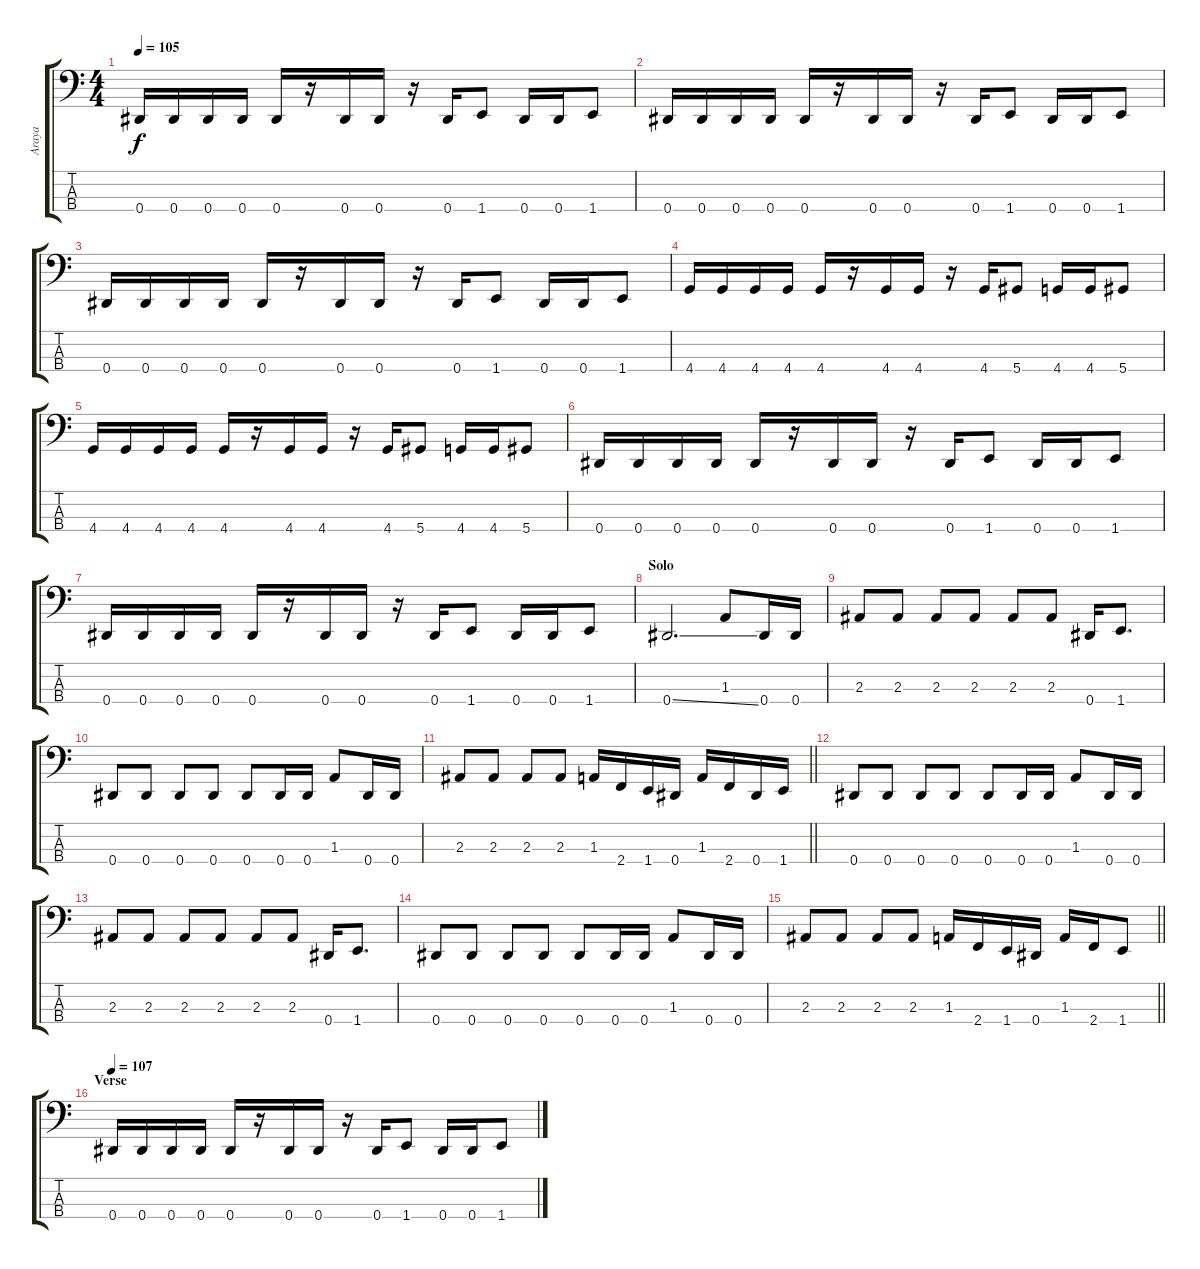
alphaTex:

\track ("Araya" "Araya") {instrument electricbasspick}
\staff {score tabs}
\tuning (Gb2 Db2 Ab1 Eb1) {hide}
\ts (4 4)
\tempo 105
\clef f4
\ks c
0.4.16{dy f} 0.4.16 0.4.16 0.4.16 0.4.16 r.16 0.4.16 0.4.16 r.16 0.4.16 1.4.8 0.4.16 0.4.16 1.4.8 |
0.4.16 0.4.16 0.4.16 0.4.16 0.4.16 r.16 0.4.16 0.4.16 r.16 0.4.16 1.4.8 0.4.16 0.4.16 1.4.8 |
0.4.16 0.4.16 0.4.16 0.4.16 0.4.16 r.16 0.4.16 0.4.16 r.16 0.4.16 1.4.8 0.4.16 0.4.16 1.4.8 |
4.4.16 4.4.16 4.4.16 4.4.16 4.4.16 r.16 4.4.16 4.4.16 r.16 4.4.16 5.4.8 4.4.16 4.4.16 5.4.8 |
4.4.16 4.4.16 4.4.16 4.4.16 4.4.16 r.16 4.4.16 4.4.16 r.16 4.4.16 5.4.8 4.4.16 4.4.16 5.4.8 |
0.4.16 0.4.16 0.4.16 0.4.16 0.4.16 r.16 0.4.16 0.4.16 r.16 0.4.16 1.4.8 0.4.16 0.4.16 1.4.8 |
0.4.16 0.4.16 0.4.16 0.4.16 0.4.16 r.16 0.4.16 0.4.16 r.16 0.4.16 1.4.8 0.4.16 0.4.16 1.4.8 |
\section ("" "Solo")
0.4{ss}.2{d} 1.3.8 0.4.16 0.4.16 |
2.3.8 2.3.8 2.3.8 2.3.8 2.3.8 2.3.8 0.4.16 1.4.8{d} |
0.4.8 0.4.8 0.4.8 0.4.8 0.4.8 0.4.16 0.4.16 1.3.8 0.4.16 0.4.16 |
\barLineRight lightlight
2.3.8 2.3.8 2.3.8 2.3.8 1.3.16 2.4.16 1.4.16 0.4.16 1.3.16 2.4.16 0.4.16 1.4.16 |
0.4.8 0.4.8 0.4.8 0.4.8 0.4.8 0.4.16 0.4.16 1.3.8 0.4.16 0.4.16 |
2.3.8 2.3.8 2.3.8 2.3.8 2.3.8 2.3.8 0.4.16 1.4.8{d} |
0.4.8 0.4.8 0.4.8 0.4.8 0.4.8 0.4.16 0.4.16 1.3.8 0.4.16 0.4.16 |
\barLineRight lightlight
2.3.8 2.3.8 2.3.8 2.3.8 1.3.16 2.4.16 1.4.16 0.4.16 1.3.16 2.4.16 1.4.8 |
\section ("" "Verse")
\tempo 107
0.4.16 0.4.16 0.4.16 0.4.16 0.4.16 r.16 0.4.16 0.4.16 r.16 0.4.16 1.4.8 0.4.16 0.4.16 1.4.8
